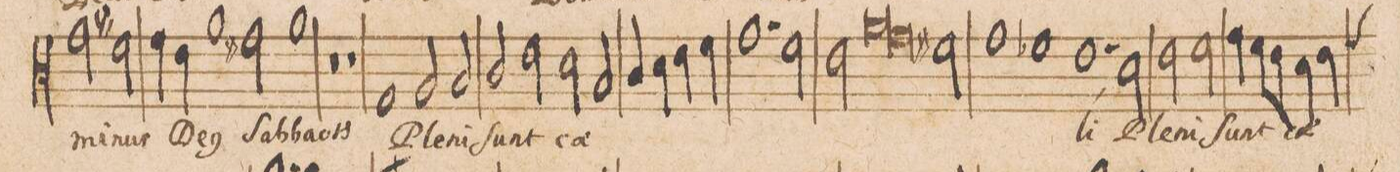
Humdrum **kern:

**kern	**text
*I"CANTVS.	*
*clefC3	*
*k[]	*
*met(C|)	*
*M2/1	*
2g\	-mi-
2f#X\	-nus
4g\	De-
4e\	us
1a\	Sab-
=39-	=39-
2g#X\	-ba-
1a	-oth
=40-	=40-
0r	.
=41-	=41-
1r	.
1G	Ple-
=42-	=42-
2A/	-ni
2B/	.
2cny/	ſunt
2e\	.
=43-	=43-
2d\	coe-
2B/	.
4c/	.
4d\	.
4e\	.
4fny\	.
=44-	=44-
1.gny	.
2f\	.
=45-	=45-
2e\	.
*lig	*
1a	.
1g\	.
*Xlig	*
=46-	=46-
2f#X\	.
1g	.
=47-	=47-
1f-X	.
1.e	-li
=48-	=48-
2d\	Ple-
2e\	-ni
2fny\	ſunt
=49-	=49-
4g\	coe-
8f\L	.
8e\J	.
4d\	.
4e\	.
*-	*-
